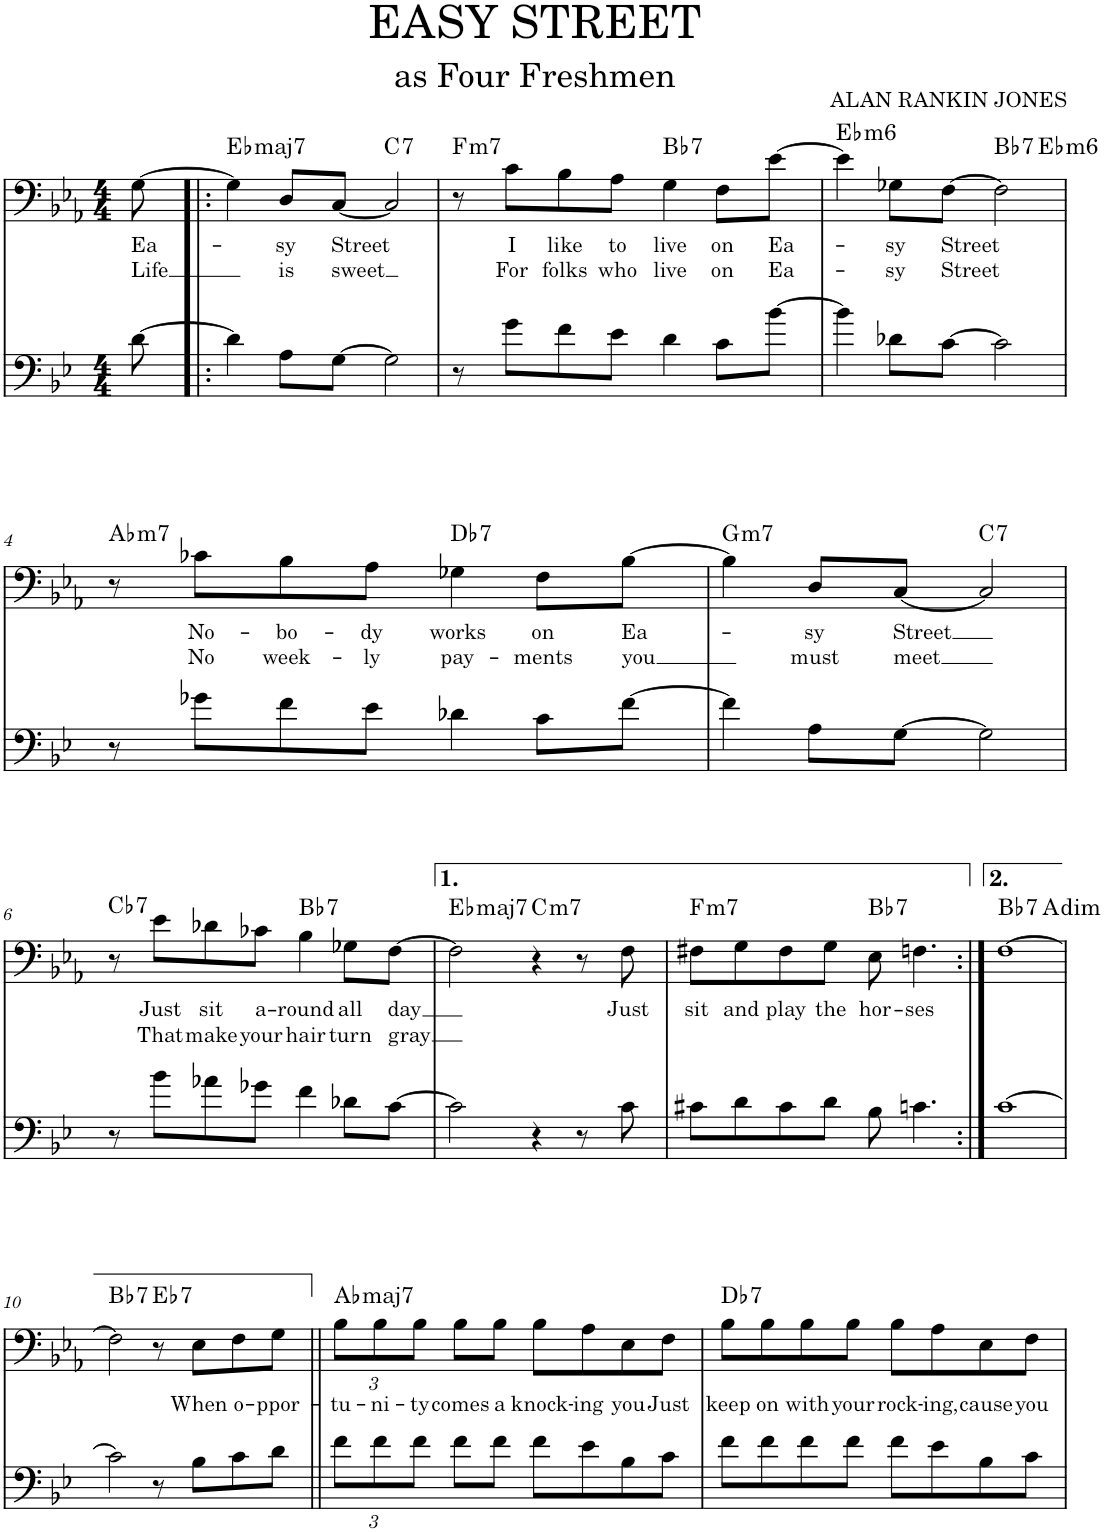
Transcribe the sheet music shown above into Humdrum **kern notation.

**kern	**kern	**text	**text	**harte
*part2	*part1	*part1	*part1	*part1
*staff2	*staff1	*staff1	*staff1	*
*I"Trombone	*I"Piano	*	*	*
*I'Trb	*I'Pno	*	*	*
*clefF4	*clefF4	*	*	*
*Trd-3c-5	*	*	*	*
*k[b-e-]	*k[b-e-a-]	*	*	*
*M4/4	*M4/4	*	*	*
=	=	=	=	=
!	!	!LO:LY:b	!LO:LY:b	!
[8d\	[8G\	Ea-	Life	.
=1!|:	=1!|:	=1!|:	=1!|:	=1!|:
!	!	!	!	!LO:H:kt=maj7
4d\]	4G\]	.	.	Eb:maj7
!	!	!LO:LY:b	!LO:LY:b	!
8A\L	8D/L	-sy	is	.
!	!	!LO:LY:b	!LO:LY:b	!
[8G\J	[8C/J	Street	sweet	.
!	!	!	!	!LO:H:kt=7
2G\]	2C/]	.	.	C:7
=2	=2	=2	=2	=2
!	!	!	!	!LO:H:kt=m7
8r	8r	.	.	F:min7
!	!	!LO:LY:b	!LO:LY:b	!
8g\L	8c\L	I	For	.
!	!	!LO:LY:b	!LO:LY:b	!
8f\	8B-\	like	folks	.
!	!	!LO:LY:b	!LO:LY:b	!
8e-\J	8A-\J	to	who	.
!	!	!LO:LY:b	!LO:LY:b	!LO:H:kt=7
4d\	4G\	live	live	Bb:7
!	!	!LO:LY:b	!LO:LY:b	!
8c\L	8F\L	on	on	.
!	!	!LO:LY:b	!LO:LY:b	!
[8b-\J	[8e-\J	Ea-	Ea-	.
=3	=3	=3	=3	=3
!	!	!	!	!LO:H:kt=m6
*	*^	*	*	*
4b-\]	4e-\]	2.ryy	.	.	Eb:min6
!	!	!	!LO:LY:b	!LO:LY:b	!
8d-X\L	8G-X\L	.	-sy	-sy	.
!	!	!	!LO:LY:b	!LO:LY:b	!
[8c\J	[8F\J	.	Street	Street	.
!	!	!	!	!	!LO:H:kt=7
2c\]	2F\]	.	.	.	Bb:7
!	!	!	!	!	!LO:H:kt=m6
.	.	4ryy	.	.	Eb:min6
!!LO:LB:g=z
=4	=4	=4	=4	=4	=4
!	!	!	!	!	!LO:H:kt=m7
*	*v	*v	*	*	*
8r	8r	.	.	Ab:min7
!	!	!LO:LY:b	!LO:LY:b	!
8g-X\L	8c-X\L	No-	No	.
!	!	!LO:LY:b	!LO:LY:b	!
8f\	8B-\	-bo-	week-	.
!	!	!LO:LY:b	!LO:LY:b	!
8e-\J	8A-\J	-dy	-ly	.
!	!	!LO:LY:b	!LO:LY:b	!LO:H:kt=7
4d-X\	4G-X\	works	pay-	Db:7
!	!	!LO:LY:b	!LO:LY:b	!
8c\L	8F\L	on	-ments	.
!	!	!LO:LY:b	!LO:LY:b	!
[8f\J	[8B-\J	Ea-	you	.
=5	=5	=5	=5	=5
!	!	!	!	!LO:H:kt=m7
4f\]	4B-\]	.	.	G:min7
!	!	!LO:LY:b	!LO:LY:b	!
8A\L	8D/L	-sy	must	.
!	!	!LO:LY:b	!LO:LY:b	!
[8G\J	[8C/J	Street	meet	.
!	!	!	!	!LO:H:kt=7
2G\]	2C/]	.	.	C:7
!!LO:LB:g=z
=6	=6	=6	=6	=6
!	!	!	!	!LO:H:kt=7
8r	8r	.	.	Cb:7
!	!	!LO:LY:b	!LO:LY:b	!
8b-\L	8e-\L	Just	That	.
!	!	!LO:LY:b	!LO:LY:b	!
8a-X\	8d-X\	sit	make	.
!	!	!LO:LY:b	!LO:LY:b	!
8g-X\J	8c-X\J	a-	your	.
!	!	!LO:LY:b	!LO:LY:b	!LO:H:kt=7
4f\	4B-\	-round	hair	Bb:7
!	!	!LO:LY:b	!LO:LY:b	!
8d-X\L	8G-X\L	all	turn	.
!	!	!LO:LY:b	!LO:LY:b	!
[8c\J	[8F\J	day	gray	.
=7	=7	=7	=7	=7
!	!	!	!	!LO:H:kt=maj7
2c\]	2F\]	.	.	Eb:maj7
!	!	!	!	!LO:H:kt=m7
4r	4r	.	.	C:min7
8r	8r	.	.	.
!	!	!LO:LY:b	!	!
8c\	8F\	Just	.	.
=8	=8	=8	=8	=8
!	!	!LO:LY:b	!	!LO:H:kt=m7
8c#X\L	8F#X\L	sit	.	F:min7
!	!	!LO:LY:b	!	!
8d\	8G\	and	.	.
!	!	!LO:LY:b	!	!
8c#\	8F#\	play	.	.
!	!	!LO:LY:b	!	!
8d\J	8G\J	the	.	.
!	!	!LO:LY:b	!	!LO:H:kt=7
8B-\	8E-\	hor-	.	Bb:7
!	!	!LO:LY:b	!	!
4.cn\	4.Fn\	-ses	.	.
=9:|!	=9:|!	=9:|!	=9:|!	=9:|!
!	!	!	!	!LO:H:kt=7
*	*^	*	*	*
[1c	[1F	2ryy	.	.	Bb:7
!	!	!	!	!	!LO:H:kt=dim
.	.	2ryy	.	.	A:dim
!!LO:LB:g=z
=10	=10	=10	=10	=10	=10
!	!	!	!	!	!LO:H:kt=7
*	*v	*v	*	*	*
2c\]	2F\]	.	.	Bb:7
!	!	!	!	!LO:H:kt=7
8r	8r	.	.	Eb:7
!	!	!LO:LY:b	!	!
8B-\L	8E-\L	When	.	.
!	!	!LO:LY:b	!	!
8c\	8F\	o-	.	.
!	!	!LO:LY:b	!	!
8d\J	8G\J	-ppor-	.	.
=11||	=11||	=11||	=11||	=11||
*Xbrackettup	*Xbrackettup	*	*	*
!	!	!LO:LY:b	!	!LO:H:kt=maj7
12f\L	12B-\L	-tu-	.	Ab:maj7
!	!	!LO:LY:b	!	!
12f\	12B-\	-ni-	.	.
!	!	!LO:LY:b	!	!
12f\J	12B-\J	-ty	.	.
!	!	!LO:LY:b	!	!
8f\L	8B-\L	comes	.	.
!	!	!LO:LY:b	!	!
8f\J	8B-\J	a	.	.
!	!	!LO:LY:b	!	!
8f\L	8B-\L	knock-	.	.
!	!	!LO:LY:b	!	!
8e-\	8A-\	-ing	.	.
!	!	!LO:LY:b	!	!
8B-\	8E-\	you	.	.
!	!	!LO:LY:b	!	!
8c\J	8F\J	Just	.	.
=12	=12	=12	=12	=12
!	!	!LO:LY:b	!	!LO:H:kt=7
8f\L	8B-\L	keep	.	Db:7
!	!	!LO:LY:b	!	!
8f\	8B-\	on	.	.
!	!	!LO:LY:b	!	!
8f\	8B-\	with	.	.
!	!	!LO:LY:b	!	!
8f\J	8B-\J	your	.	.
!	!	!LO:LY:b	!	!
8f\L	8B-\L	rock-	.	.
!	!	!LO:LY:b	!	!
8e-\	8A-\	-ing,	.	.
!	!	!LO:LY:b	!	!
8B-\	8E-\	cause	.	.
!	!	!LO:LY:b	!	!
8c\J	8F\J	you	.	.
=	=	=	=	=
*-	*-	*-	*-	*-
